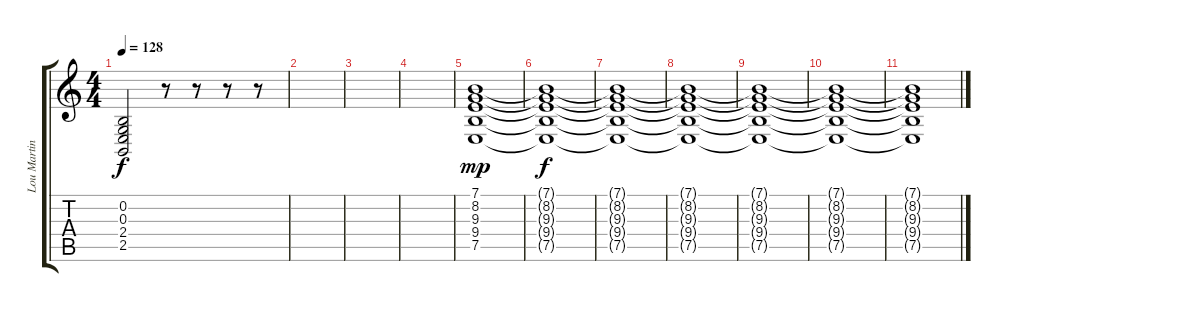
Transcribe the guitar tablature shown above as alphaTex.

\track ("Lou Martin" "Lou Martin") {instrument drawbarorgan}
\staff {score tabs}
\tuning (E4 B3 G3 D3 A2 E2) {hide}
\ts (4 4)
\tempo 128
\clef g2
\ks c
(0.2 0.3 2.4 2.5).2{dy f volume 16} r.8 r.8 r.8 r.8 |
|
|
|
(7.1 8.2 9.3 9.4 7.5).1{dy mp volume 16} |
(7.1{t} 8.2{t} 9.3{t} 9.4{t} 7.5{t}).1{dy f} |
(7.1{t} 8.2{t} 9.3{t} 9.4{t} 7.5{t}).1 |
(7.1{t} 8.2{t} 9.3{t} 9.4{t} 7.5{t}).1 |
(7.1{t} 8.2{t} 9.3{t} 9.4{t} 7.5{t}).1 |
(7.1{t} 8.2{t} 9.3{t} 9.4{t} 7.5{t}).1 |
(7.1{t} 8.2{t} 9.3{t} 9.4{t} 7.5{t}).1
